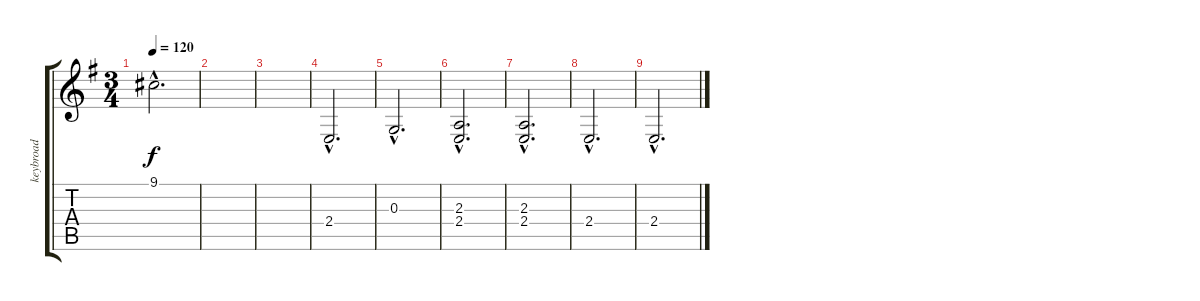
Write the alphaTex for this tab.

\track ("keybroad" "keybroad") {instrument fx7echoes}
\staff {score tabs}
\tuning (E4 B3 G3 D3 A2 E2) {hide}
\ts (3 4)
\tempo 120
\clef g2
\ks g
9.1{hac t}.2{d dy f} |
|
|
2.4{hac}.2{d} |
0.3{hac}.2{d} |
(2.3{hac} 2.4{hac}).2{d} |
(2.3{hac} 2.4{hac}).2{d} |
2.4{hac}.2{d} |
2.4{hac}.2{d}
